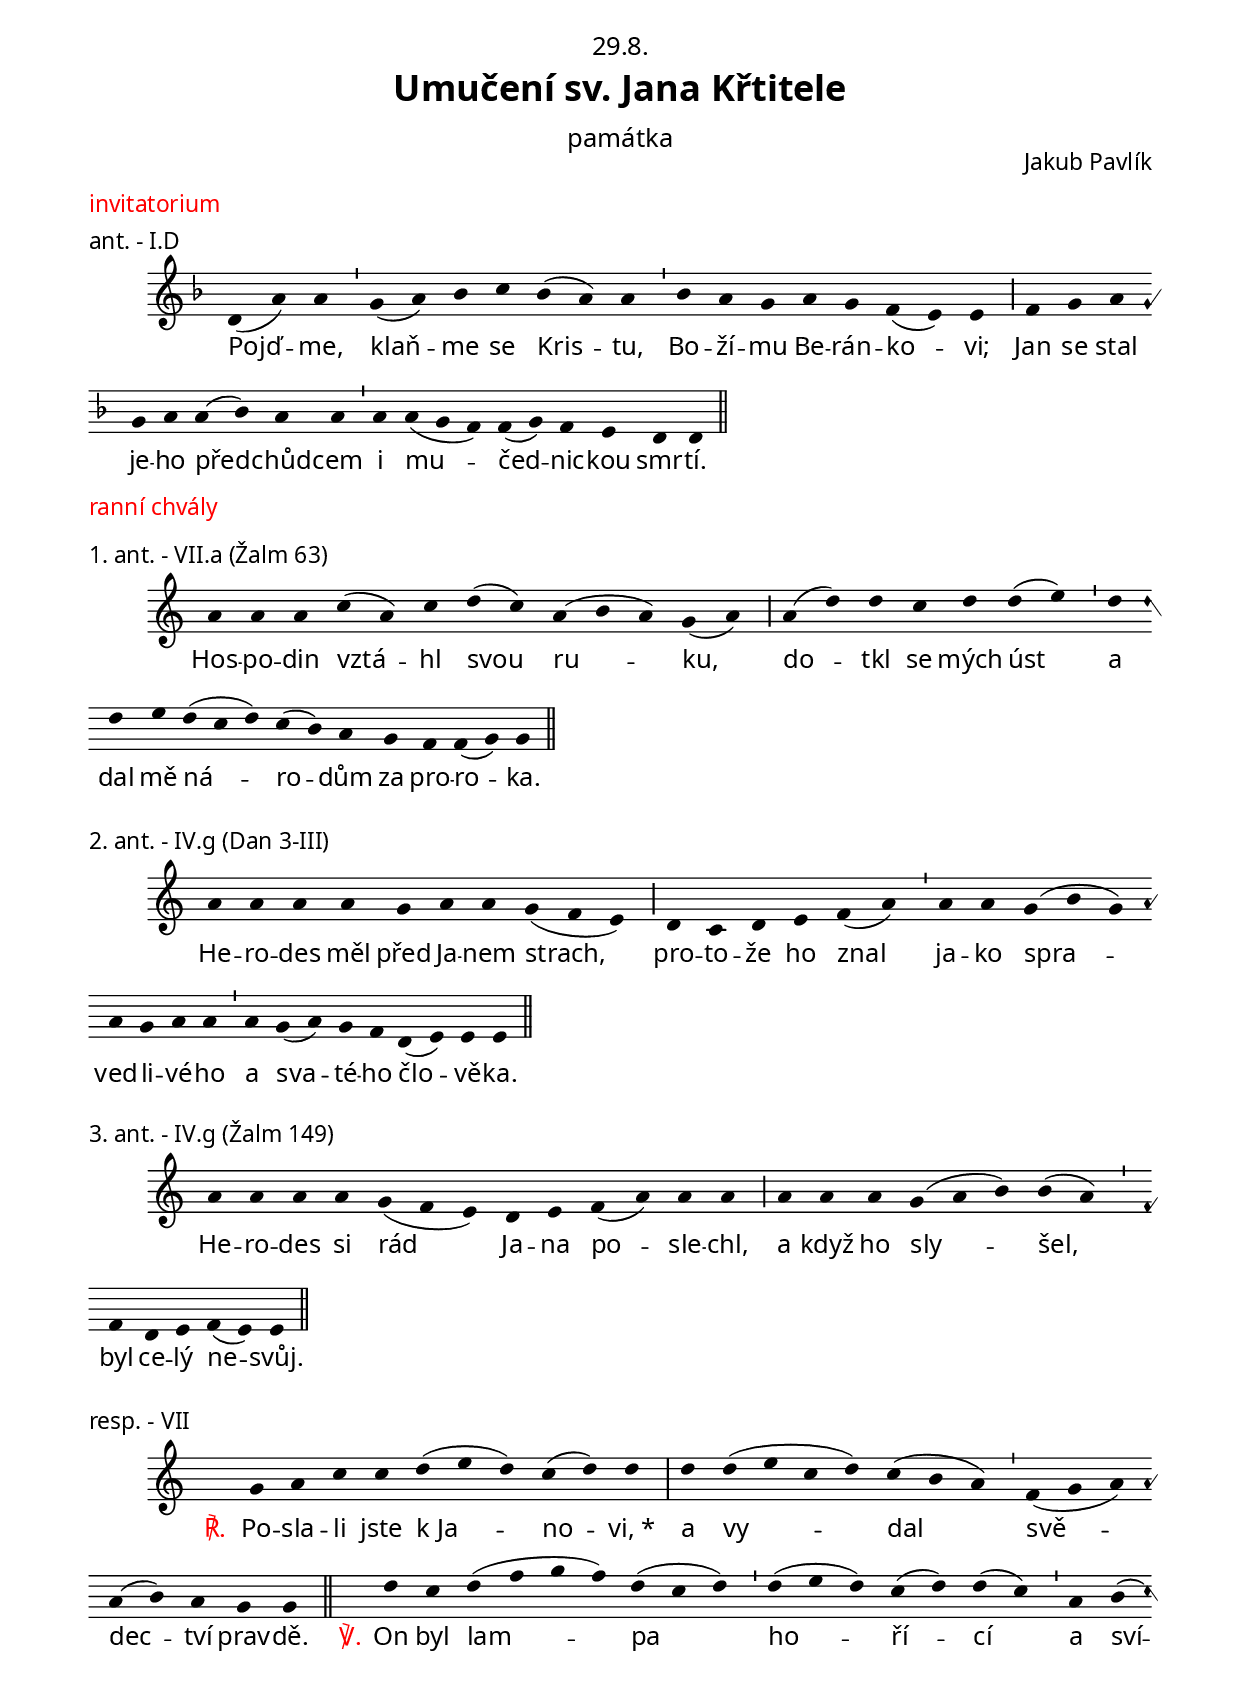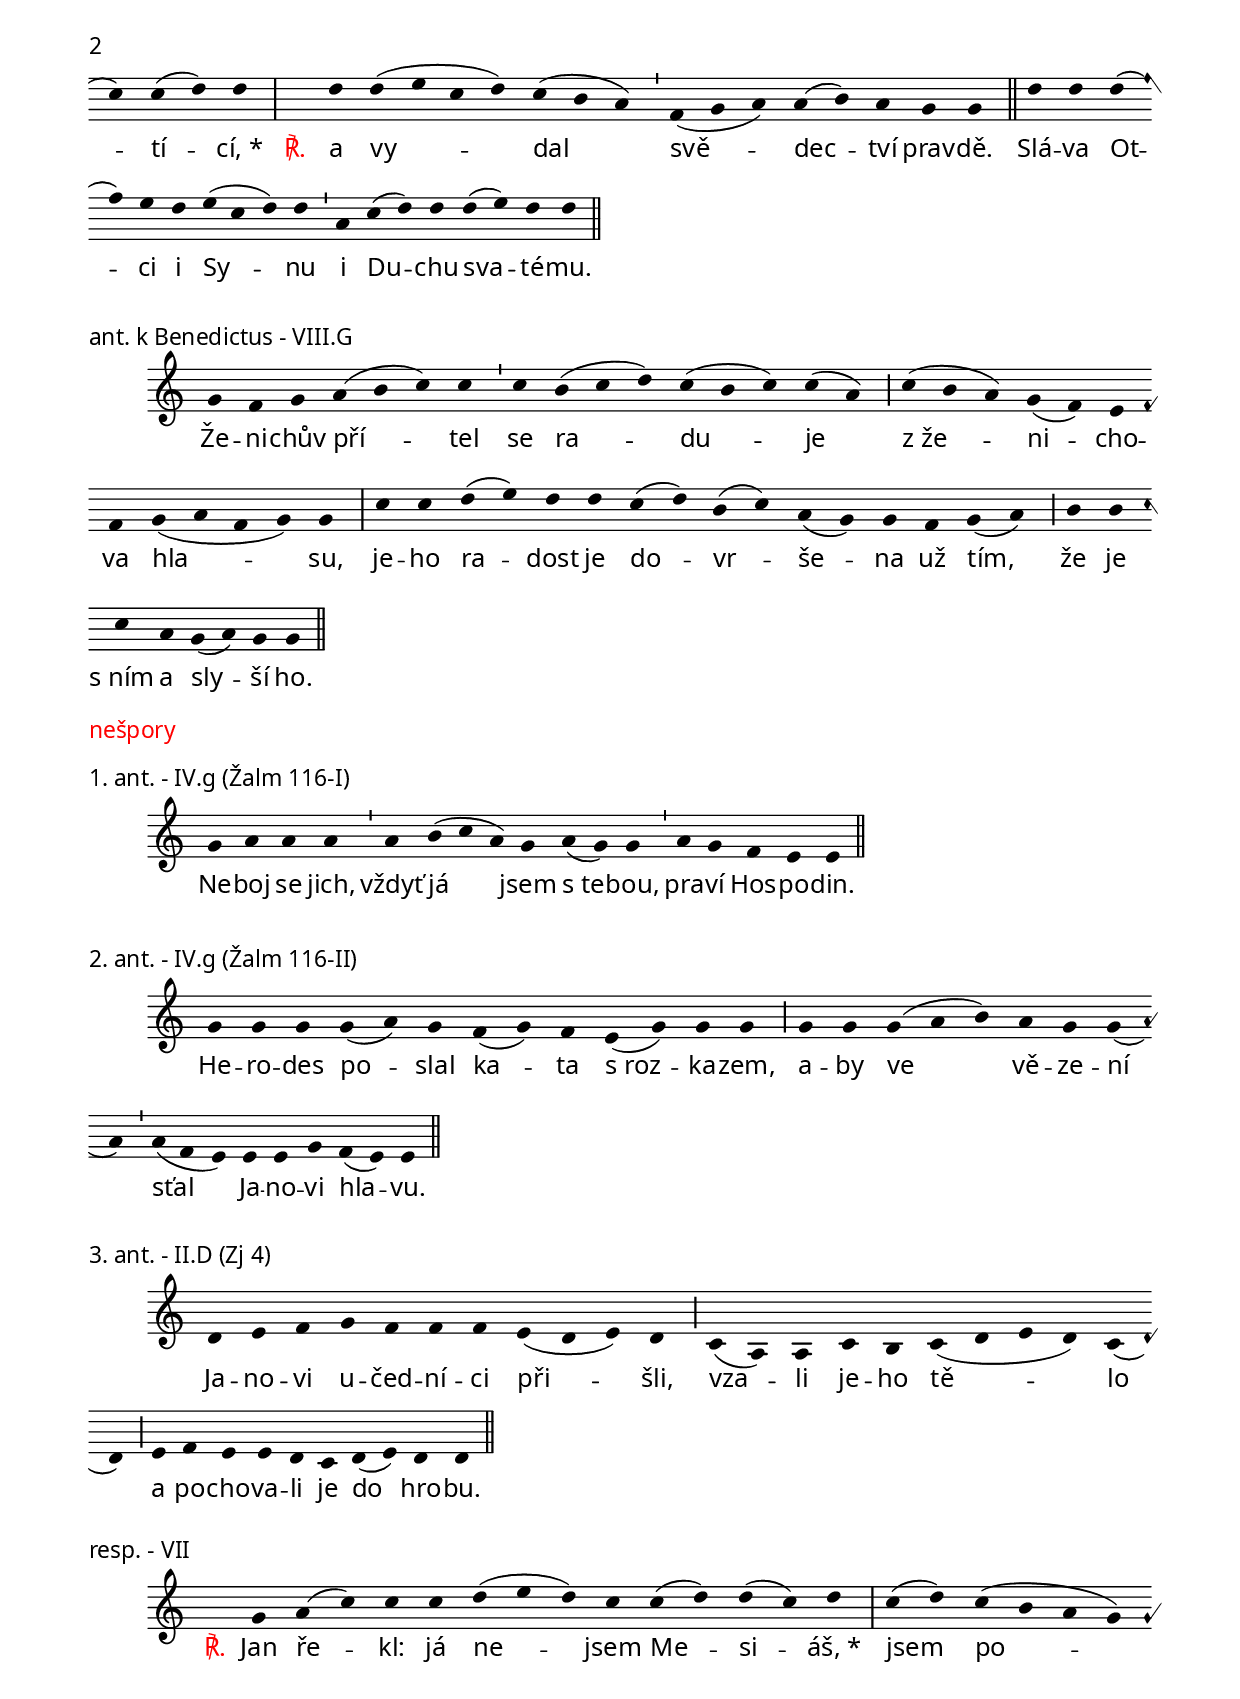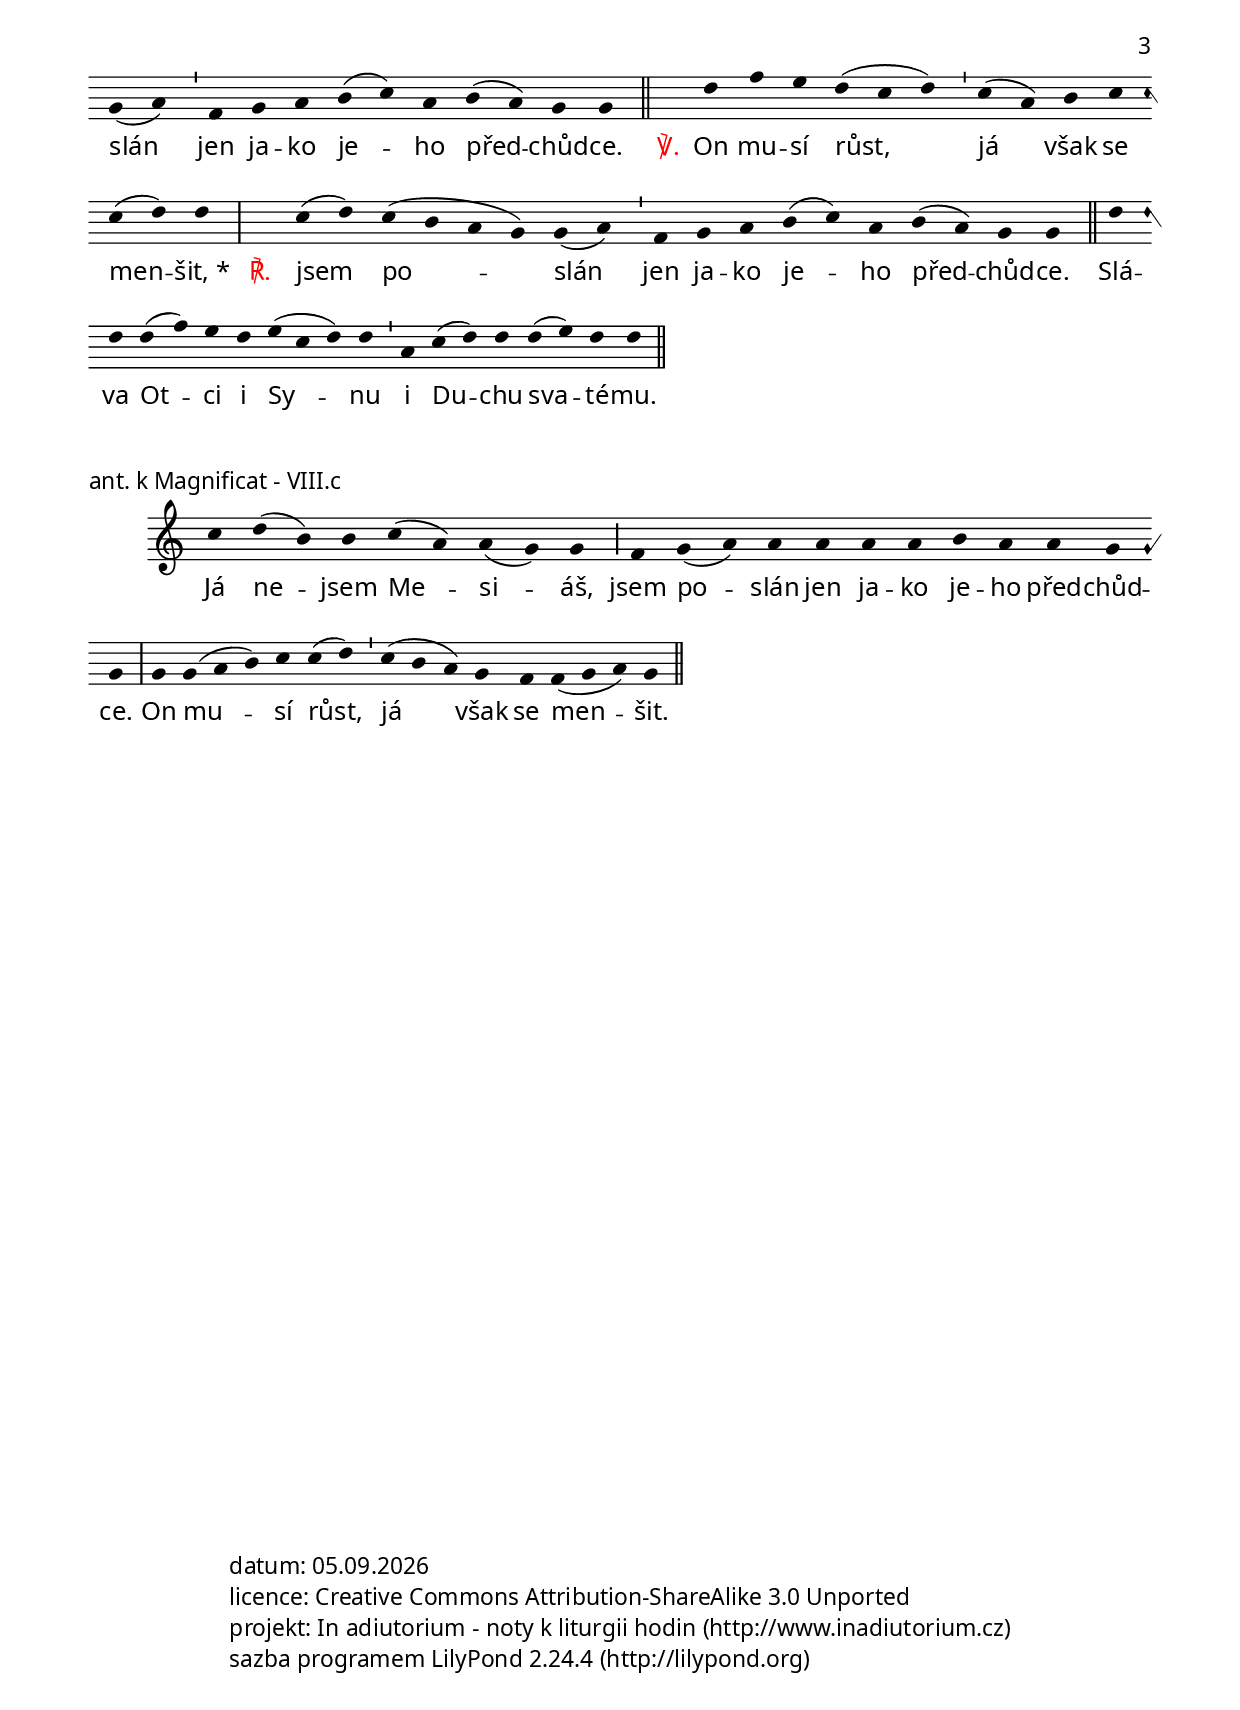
\version "2.15.40"

\include "../spolecne.ly"
\include "../dilyresponsorii.ly"

\header {
  title = \markup\titleSvatek
            "Umučení sv. Jana Křtitele"
            památka
            29.8.
  composer = "Jakub Pavlík"
}

\markup {\nadpisHodinka {"invitatorium"}}

\score {
  \relative c' {
    \choralniRezim
    \key f \major
    d4( a') a \barMin g( a) bes c bes( a) a \barMin
    bes a g a g f( e) e \barMaior
    f g a g a a( bes) a a \barMin
    a a( g f) f( g) f e d d \barFinalis
  }
  \addlyrics {
    Pojď -- me, klaň -- me se Kris -- tu,
    Bo -- ží -- mu Be -- rán -- ko -- vi;
    Jan se stal je -- ho před -- chůd -- cem
    i mu -- čed -- nic -- kou smr -- tí.
  }
  \header {
    quid = "ant."
    modus = "I"
    differentia = "D" 
    psalmus = ""
    id = "invit"
    fons = "první část je z invitatoria Narození Jana Křtitele"
    piece = \markup {\sestavTitulekBezZalmu}
  }
}

\markup {\nadpisHodinka {"ranní chvály"}}

\score {
  \relative c'' {
    \choralniRezim
    a4 a a c( a) c d( c) a( b a) g( a) \barMaior
    a( d) d c d d( e) \barMin
    d d e d( c d) c( b) a g f f( g) g \barFinalis
  }
  \addlyrics {
    Hos -- po -- din vztá -- hl svou ru -- ku,
    do -- tkl se mých úst
    a dal mě ná -- ro -- dům za pro -- ro -- ka.
  }
  \header {
    quid = "1. ant."
    modus = "VII"
    differentia = "a" 
    psalmus = "Žalm 63"
    id = "rch-a1"
    piece = \markup {\sestavTitulek}
  }
}

\score {
  \relative c'' {
    \choralniRezim
    a4 a a a g a a g( f e) \barMaior
    d c d e f( a) \barMin 
    a a g( b g) a g a a \barMin a g( a) g f d( e) e e \barFinalis
  }
  \addlyrics {
    He -- ro -- des měl před Ja -- nem strach,
    pro -- to -- že ho znal 
    ja -- ko spra -- ved -- li -- vé -- ho a sva -- té -- ho člo -- vě -- ka.
  }
  \header {
    quid = "2. ant."
    modus = "IV"
    differentia = "g" 
    psalmus = "Dan 3-III"
    id = "rch-a2"
    piece = \markup {\sestavTitulek}
  }
}

\score {
  \relative c'' {
    \choralniRezim
    a4 a a a g( f e) d e f( a) a a \barMaior
    a a a g( a b) b( a) \barMin f d e f( e) e \barFinalis
  }
  \addlyrics {
    He -- ro -- des si rád Ja -- na po -- sle -- chl,
    a když ho sly -- šel, byl ce -- lý ne -- svůj.
  }
  \header {
    quid = "3. ant."
    modus = "IV"
    differentia = "g" 
    psalmus = "Žalm 149"
    id = "rch-a3"
    piece = \markup {\sestavTitulek}
  }
}

\score {
  \relative c'' {
    \choralniRezim
    
    % R
    \neviditelna a
    g a c c d( e d) c( d) d \barMax
    d d( e c d) c( b a) \barMin f( g a) a( b) a g g \barFinalis
    % V
    \neviditelna a
    d c d( f g f) d( c d) \barMin d( e d) c( d) d( c) \barMin a b( c) c( d) d \barMax
    % R
    \neviditelna a
    d d( e c d) c( b a) \barMin f( g a) a( b) a g g \barFinalis
    % Slava
    d' d d( f) e d e( c d) d \barMin a c( d) d d( e) d d \barFinalis
  }
  \addlyrics {
    \Response Po -- sla -- li jste k_Ja -- no -- vi,_*
    a vy -- dal svě -- dec -- tví prav -- dě.
    \Verse On byl lam -- pa ho -- ří -- cí a sví -- tí -- cí,_*
    \Response a vy -- dal svě -- dec -- tví prav -- dě.
    \textRespDoxologie
  }
  \header {
    quid = "resp."
    modus = "VII"
    id = "rch-resp"
    piece = \markup {\sestavTitulekResp}
  }
}

\score {
  \relative c'' {
    \choralniRezim
    g4 f g a( b c) c \barMin c b( c d) c( b c) c( a) \barMaior
    c( b a) g( f) e f g( a f g) g \barMax
    c c d( e) d d c( d) b( c) a( g) g f g( a) \barMaior
    b b c a g( a) g g \barFinalis
  }
  \addlyrics {
    Že -- ni -- chův pří -- tel se ra -- du -- je
    z_že -- ni -- cho -- va hla -- su,
    je -- ho ra -- dost je do -- vr -- še -- na už tím,
    že je s_ním a sly -- ší ho.
  }
  \header {
    quid = "ant. k Benedictus"
    modus = "VIII"
    differentia = "G" 
    psalmus = ""
    id = "rch-aben"
    piece = \markup {\sestavTitulekBezZalmu}
  }
}

\markup {\nadpisHodinka {"nešpory"}}

\score {
  \relative c'' {
    \choralniRezim
    g a a a \barMin a b( c a) g a( g) g \barMin
    a g f e e \barFinalis
  }
  \addlyrics {
    Ne -- boj se jich, vždyť já jsem s_te -- bou, 
    pra -- ví Hos -- po -- din.
  }
  \header {
    quid = "1. ant."
    modus = "IV"
    differentia = "g" 
    psalmus = "Žalm 116-I"
    id = "ne-a1"
    piece = \markup {\sestavTitulek}
  }
}

%{
\score {
  \relative c'' {
    \choralniRezim
    g g g g( f d) e( d) \barMin c d f( g) f( e) e \barMaior
    g g a b a( g) a( g) \barMin a( f e) e e g f( e) e \barFinalis
  }
  \addlyrics {
    He -- ro -- des po -- slal ka -- ta s_roz -- ka -- zem,
    a -- by ve vě -- ze -- ní sťal Ja -- no -- vi hla -- vu.
  }
  \header {
    quid = "2. ant."
    modus = "IV"
    differentia = "g" 
    psalmus = "Žalm 116-II"
    id = ""
    piece = \markup {\sestavTitulek}
  }
}
%}

\score {
  \relative c'' {
    \choralniRezim
    g g g g( a) g f( g) f e( g) g g \barMaior
    g g g( a b) a g g( a) \barMin a( f e) e e g f( e) e \barFinalis
  }
  \addlyrics {
    He -- ro -- des po -- slal ka -- ta s_roz -- ka -- zem,
    a -- by ve vě -- ze -- ní sťal Ja -- no -- vi hla -- vu.
  }
  \header {
    quid = "2. ant."
    modus = "IV"
    differentia = "g" 
    psalmus = "Žalm 116-II"
    id = "ne-a2"
    piece = \markup {\sestavTitulek}
  }
}

\score {
  \relative c' {
    \choralniRezim
    d e f g f f f e( d e) d \barMaior
    c( a) a c b c( d e d) c( d) \barMaior
    e f e e d c d( e) d d \barFinalis
  }
  \addlyrics {
    Ja -- no -- vi u -- čed -- ní -- ci při -- šli,
    vza -- li je -- ho tě -- lo
    a po -- cho -- va -- li je do hro -- bu.
  }
  \header {
    quid = "3. ant."
    modus = "II"
    differentia = "D" 
    psalmus = "Zj 4"
    id = "ne-a3"
    piece = \markup {\sestavTitulek}
  }
}

\score {
  \relative c'' {
    \choralniRezim
    
    % R
    \neviditelna a
    g a( c) c c d( e d) c c( d) d( c) d \barMax
    c( d) c( b a g) g( a) \barMin f g a b( c) a b( a) g g \barFinalis
    % V
    \neviditelna a
    d f e d( c d) \barMin c( a) b c c( d) d \barMax
    % R
    \neviditelna a
    c( d) c( b a g) g( a) \barMin f g a b( c) a b( a) g g \barFinalis
    % Slava
    d' d d( f) e d e( c d) d \barMin a c( d) d d( e) d d \barFinalis
  }
  \addlyrics {
    \Response Jan ře -- kl: já ne -- jsem Me -- si -- áš,_*
    jsem po -- slán jen ja -- ko je -- ho před -- chůd -- ce.
    \Verse On mu -- sí růst, já však se men -- šit,_*
    \Response jsem po -- slán jen ja -- ko je -- ho před -- chůd -- ce.
    \textRespDoxologie
  }
  \header {
    quid = "resp."
    modus = "VII"
    id = "ne-resp"
    piece = \markup {\sestavTitulekResp}
  }
}

\score {
  \relative c'' {
    \choralniRezim
    c4 d( b) b c( a) a( g) g \barMaior
    f g( a) a a a a b a a g g \barMax
    g g( a b) c c( d) \barMin c( b a) g f f( g a) g \barFinalis
  }
  \addlyrics {
    Já ne -- jsem Me -- si -- áš,
    jsem po -- slán jen ja -- ko je -- ho před -- chůd -- ce.
    On mu -- sí růst, já však se men -- šit.
  }
  \header {
    quid = "ant. k Magnificat"
    modus = "VIII"
    differentia = "c" 
    psalmus = ""
    id = "ne-amag"
    piece = \markup {\sestavTitulekBezZalmu}
  }
}